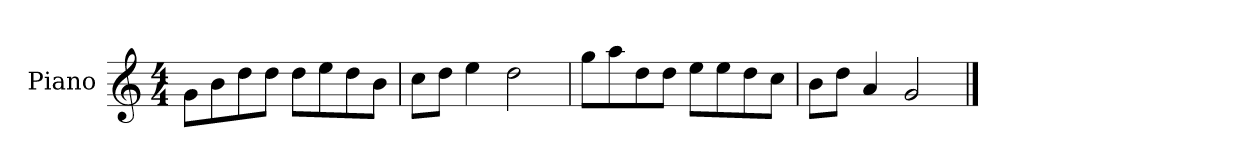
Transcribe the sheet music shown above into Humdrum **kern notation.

**kern
*part1
*staff1
*I"Piano
*I'P-no
*clefG2
*k[]
*M4/4
*MM90
=1
8g\L
8b\
8dd\
8dd\J
8dd\L
8ee\
8dd\
8b\J
=2
8cc\L
8dd\J
4ee\
2dd\
=3
8gg\L
8aa\
8dd\
8dd\J
8ee\L
8ee\
8dd\
8cc\J
=4
8b\L
8dd\J
4a/
2g/
==
*-
